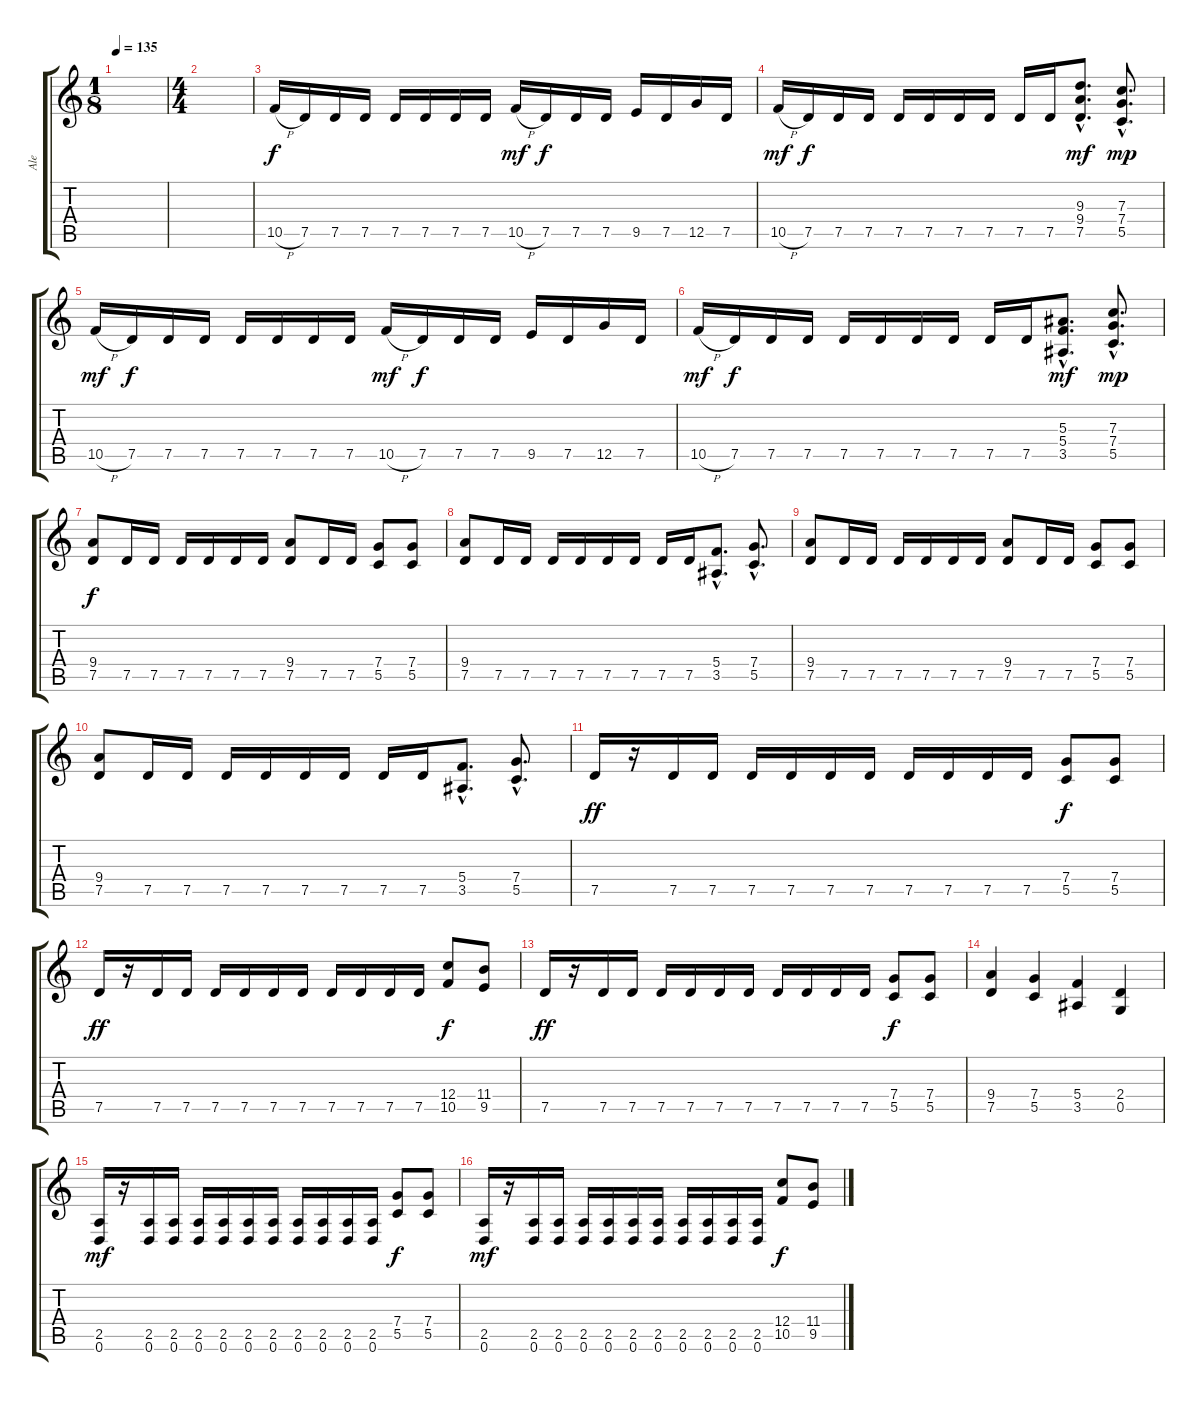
\track ("Ale" "Ale") {instrument distortionguitar}
\staff {score tabs}
\tuning (D4 A3 F3 C3 G2 D2) {hide}
\ts (1 8)
\tempo 135
\clef g2
\ks c
|
\ts (4 4)
|
10.5{h}.16 7.5.16{dy f} 7.5.16 7.5.16 7.5.16 7.5.16 7.5.16 7.5.16 10.5{h}.16{dy mf} 7.5.16{dy f} 7.5.16 7.5.16 9.5.16 7.5.16 12.5.16 7.5.16 |
10.5{h}.16{dy mf} 7.5.16{dy f} 7.5.16 7.5.16 7.5.16 7.5.16 7.5.16 7.5.16 7.5.16 7.5.16 (9.3{hac} 9.4{hac} 7.5{hac}).8{d dy mf} (7.3{hac} 7.4{hac} 5.5{hac}).8{d dy mp} |
10.5{h}.16{dy mf} 7.5.16{dy f} 7.5.16 7.5.16 7.5.16 7.5.16 7.5.16 7.5.16 10.5{h}.16{dy mf} 7.5.16{dy f} 7.5.16 7.5.16 9.5.16 7.5.16 12.5.16 7.5.16 |
10.5{h}.16{dy mf} 7.5.16{dy f} 7.5.16 7.5.16 7.5.16 7.5.16 7.5.16 7.5.16 7.5.16 7.5.16 (5.3{hac} 5.4{hac} 3.5{hac}).8{d dy mf} (7.3{hac} 7.4{hac} 5.5{hac}).8{d dy mp} |
(9.4 7.5).8{dy f} 7.5.16 7.5.16 7.5.16 7.5.16 7.5.16 7.5.16 (9.4 7.5).8 7.5.16 7.5.16 (7.4 5.5).8 (7.4 5.5).8 |
(9.4 7.5).8 7.5.16 7.5.16 7.5.16 7.5.16 7.5.16 7.5.16 7.5.16 7.5.16 (5.4{hac} 3.5{hac}).8{d} (7.4{hac} 5.5{hac}).8{d} |
(9.4 7.5).8 7.5.16 7.5.16 7.5.16 7.5.16 7.5.16 7.5.16 (9.4 7.5).8 7.5.16 7.5.16 (7.4 5.5).8 (7.4 5.5).8 |
(9.4 7.5).8 7.5.16 7.5.16 7.5.16 7.5.16 7.5.16 7.5.16 7.5.16 7.5.16 (5.4{hac} 3.5{hac}).8{d} (7.4{hac} 5.5{hac}).8{d} |
7.5.16{dy ff} r.16 7.5.16 7.5.16 7.5.16 7.5.16 7.5.16 7.5.16 7.5.16 7.5.16 7.5.16 7.5.16 (7.4 5.5).8{dy f} (7.4 5.5).8 |
7.5.16{dy ff} r.16 7.5.16 7.5.16 7.5.16 7.5.16 7.5.16 7.5.16 7.5.16 7.5.16 7.5.16 7.5.16 (12.4 10.5).8{dy f} (11.4 9.5).8 |
7.5.16{dy ff} r.16 7.5.16 7.5.16 7.5.16 7.5.16 7.5.16 7.5.16 7.5.16 7.5.16 7.5.16 7.5.16 (7.4 5.5).8{dy f} (7.4 5.5).8 |
(9.4 7.5).4 (7.4 5.5).4 (5.4 3.5).4 (2.4 0.5).4 |
(2.5 0.6).16{dy mf} r.16 (2.5 0.6).16 (2.5 0.6).16 (2.5 0.6).16 (2.5 0.6).16 (2.5 0.6).16 (2.5 0.6).16 (2.5 0.6).16 (2.5 0.6).16 (2.5 0.6).16 (2.5 0.6).16 (7.4 5.5).8{dy f} (7.4 5.5).8 |
(2.5 0.6).16{dy mf} r.16 (2.5 0.6).16 (2.5 0.6).16 (2.5 0.6).16 (2.5 0.6).16 (2.5 0.6).16 (2.5 0.6).16 (2.5 0.6).16 (2.5 0.6).16 (2.5 0.6).16 (2.5 0.6).16 (12.4 10.5).8{dy f} (11.4 9.5).8
